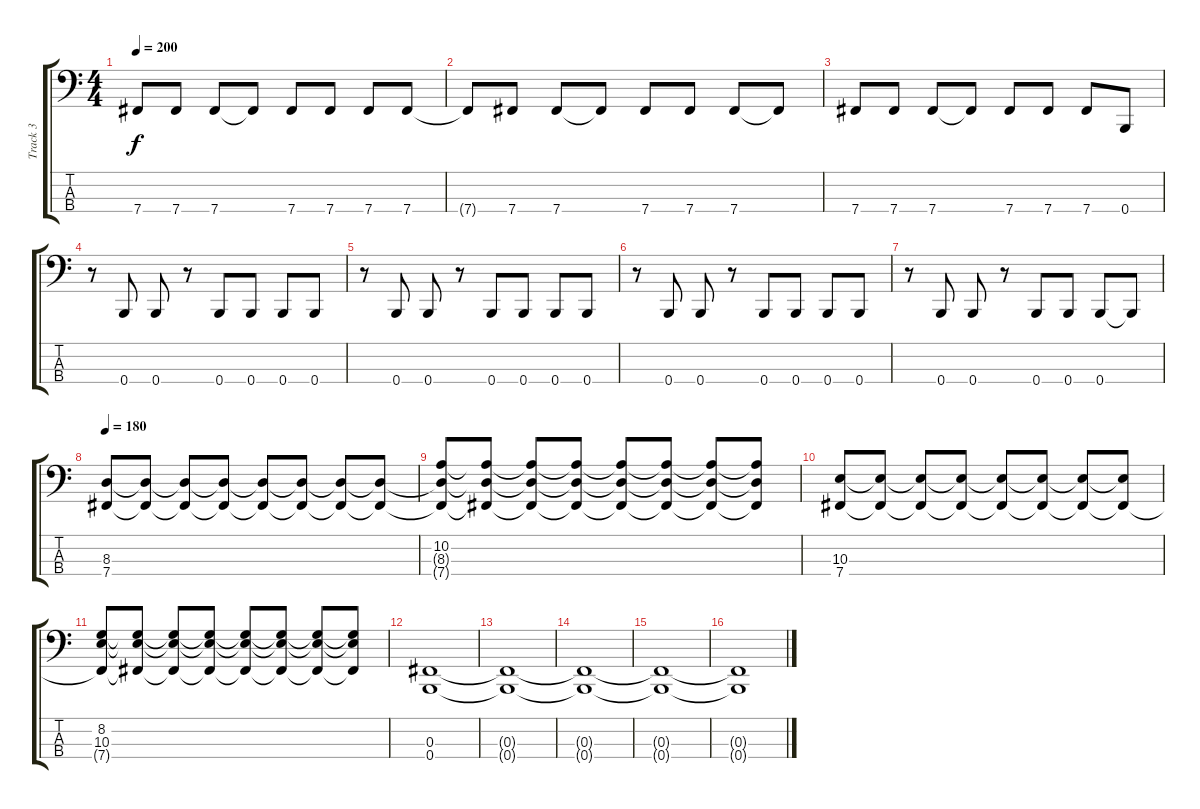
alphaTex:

\track ("Track 3" "Track 3") {instrument electricbasspick}
\staff {score tabs}
\tuning (E2 B1 Gb1 B0) {hide}
\ts (4 4)
\tempo 200
\clef f4
\ks c
7.4.8{dy f} 7.4.8 7.4.8 7.4{t}.8 7.4.8 7.4.8 7.4.8 7.4.8 |
7.4{t}.8 7.4.8 7.4.8 7.4{t}.8 7.4.8 7.4.8 7.4.8 7.4{t}.8 |
7.4.8 7.4.8 7.4.8 7.4{t}.8 7.4.8 7.4.8 7.4.8 0.4.8 |
r.8 0.4.8 0.4.8 r.8 0.4.8 0.4.8 0.4.8 0.4.8 |
r.8 0.4.8 0.4.8 r.8 0.4.8 0.4.8 0.4.8 0.4.8 |
r.8 0.4.8 0.4.8 r.8 0.4.8 0.4.8 0.4.8 0.4.8 |
r.8 0.4.8 0.4.8 r.8 0.4.8 0.4.8 0.4.8 0.4{t}.8 |
\tempo 180
(8.3 7.4).8 (8.3{t} 7.4{t}).8 (8.3{t} 7.4{t}).8 (8.3{t} 7.4{t}).8 (8.3{t} 7.4{t}).8 (8.3{t} 7.4{t}).8 (8.3{t} 7.4{t}).8 (8.3{t} 7.4{t}).8 |
(10.2 8.3{t} 7.4{t}).8 (10.2{t} 8.3{t} 7.4{t}).8 (10.2{t} 8.3{t} 7.4{t}).8 (10.2{t} 8.3{t} 7.4{t}).8 (10.2{t} 8.3{t} 7.4{t}).8 (10.2{t} 8.3{t} 7.4{t}).8 (10.2{t} 8.3{t} 7.4{t}).8 (10.2{t} 8.3{t} 7.4{t}).8 |
(10.3 7.4).8 (10.3{t} 7.4{t}).8 (10.3{t} 7.4{t}).8 (10.3{t} 7.4{t}).8 (10.3{t} 7.4{t}).8 (10.3{t} 7.4{t}).8 (10.3{t} 7.4{t}).8 (10.3{t} 7.4{t}).8 |
(8.2 10.3 7.4{t}).8 (8.2{t} 10.3{t} 7.4{t}).8 (8.2{t} 10.3{t} 7.4{t}).8 (8.2{t} 10.3{t} 7.4{t}).8 (8.2{t} 10.3{t} 7.4{t}).8 (8.2{t} 10.3{t} 7.4{t}).8 (8.2{t} 10.3{t} 7.4{t}).8 (8.2{t} 10.3{t} 7.4{t}).8 |
(0.3 0.4).1 |
(0.3{t} 0.4{t}).1{volume 0} |
(0.3{t} 0.4{t}).1 |
(0.3{t} 0.4{t}).1 |
(0.3{t} 0.4{t}).1
